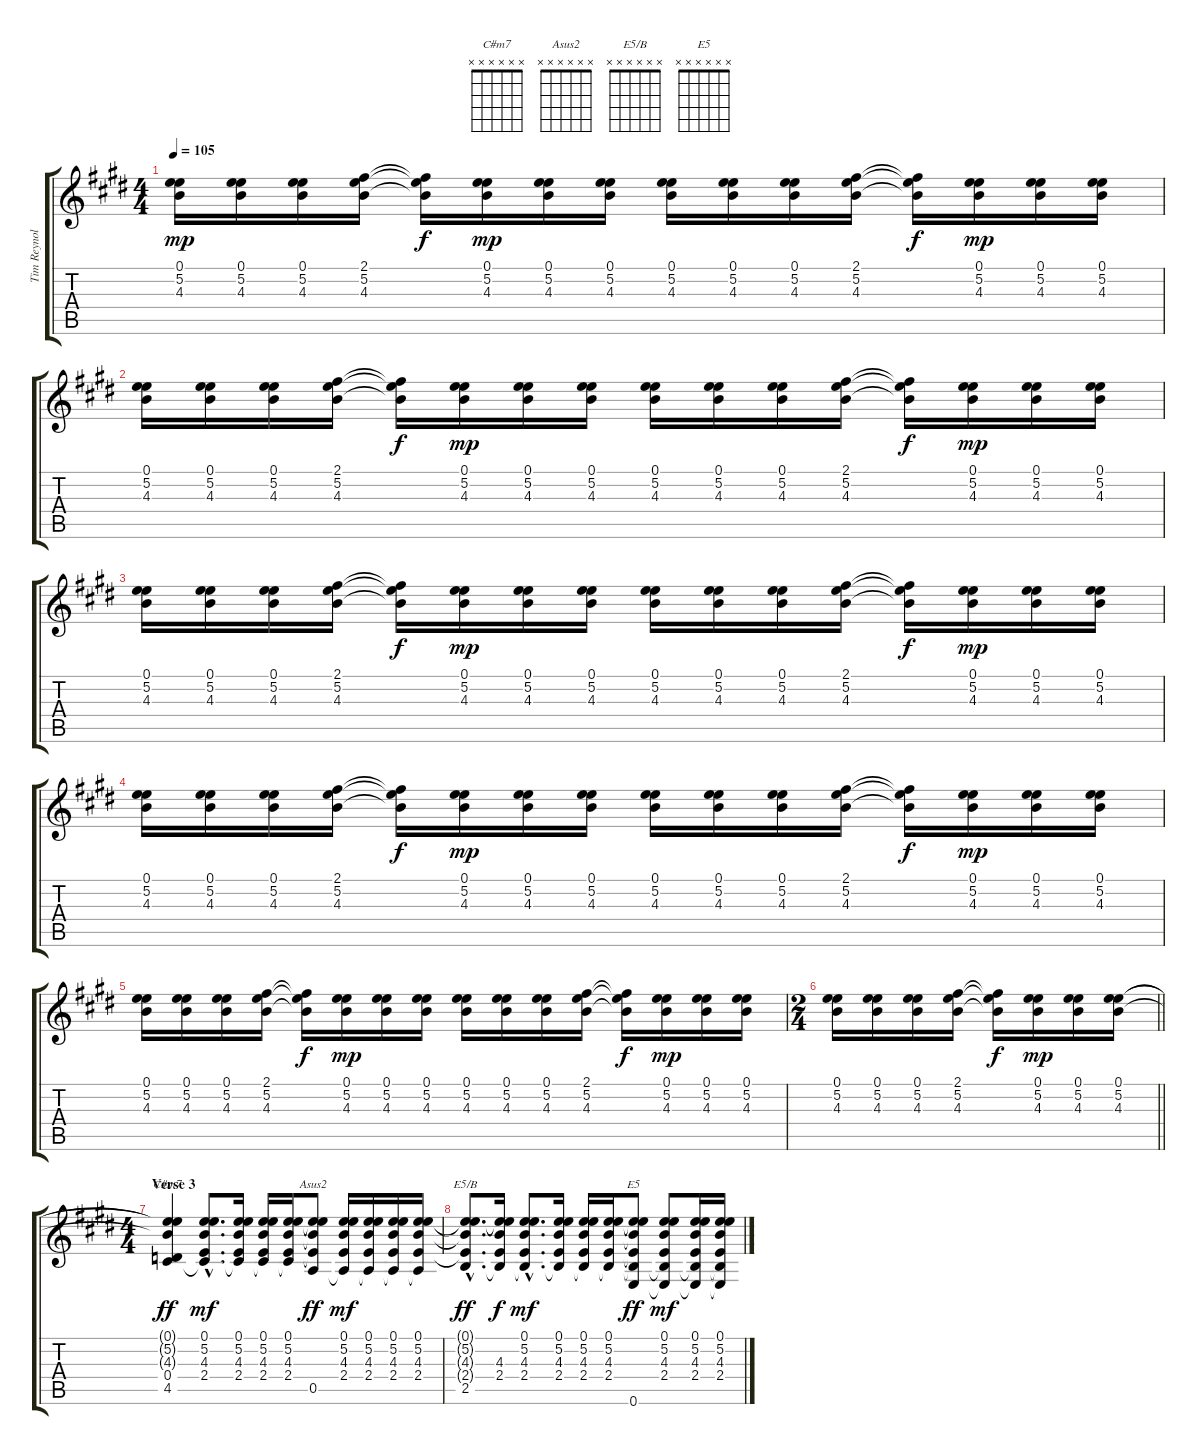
\track ("Tim Reynolds" "Tim Reynol") {instrument acousticguitarsteel}
\staff {score tabs}
\tuning (E4 B3 G3 D3 A2 E2) {hide}
\chord ("C#m7" x x x x x x)
\chord ("Asus2" x x x x x x)
\chord ("E5/B" x x x x x x)
\chord ("E5" x x x x x x)
\ts (4 4)
\tempo 105
\clef g2
\ks c#minor
(0.1 5.2 4.3).16{dy mp} (0.1 5.2 4.3).16 (0.1 5.2 4.3).16 (2.1 5.2 4.3).16 (2.1{t} 5.2{t} 4.3{t}).16{dy f} (0.1 5.2 4.3).16{dy mp} (0.1 5.2 4.3).16 (0.1 5.2 4.3).16 (0.1 5.2 4.3).16 (0.1 5.2 4.3).16 (0.1 5.2 4.3).16 (2.1 5.2 4.3).16 (2.1{t} 5.2{t} 4.3{t}).16{dy f} (0.1 5.2 4.3).16{dy mp} (0.1 5.2 4.3).16 (0.1 5.2 4.3).16 |
(0.1 5.2 4.3).16 (0.1 5.2 4.3).16 (0.1 5.2 4.3).16 (2.1 5.2 4.3).16 (2.1{t} 5.2{t} 4.3{t}).16{dy f} (0.1 5.2 4.3).16{dy mp} (0.1 5.2 4.3).16 (0.1 5.2 4.3).16 (0.1 5.2 4.3).16 (0.1 5.2 4.3).16 (0.1 5.2 4.3).16 (2.1 5.2 4.3).16 (2.1{t} 5.2{t} 4.3{t}).16{dy f} (0.1 5.2 4.3).16{dy mp} (0.1 5.2 4.3).16 (0.1 5.2 4.3).16 |
(0.1 5.2 4.3).16 (0.1 5.2 4.3).16 (0.1 5.2 4.3).16 (2.1 5.2 4.3).16 (2.1{t} 5.2{t} 4.3{t}).16{dy f} (0.1 5.2 4.3).16{dy mp} (0.1 5.2 4.3).16 (0.1 5.2 4.3).16 (0.1 5.2 4.3).16 (0.1 5.2 4.3).16 (0.1 5.2 4.3).16 (2.1 5.2 4.3).16 (2.1{t} 5.2{t} 4.3{t}).16{dy f} (0.1 5.2 4.3).16{dy mp} (0.1 5.2 4.3).16 (0.1 5.2 4.3).16 |
(0.1 5.2 4.3).16 (0.1 5.2 4.3).16 (0.1 5.2 4.3).16 (2.1 5.2 4.3).16 (2.1{t} 5.2{t} 4.3{t}).16{dy f} (0.1 5.2 4.3).16{dy mp} (0.1 5.2 4.3).16 (0.1 5.2 4.3).16 (0.1 5.2 4.3).16 (0.1 5.2 4.3).16 (0.1 5.2 4.3).16 (2.1 5.2 4.3).16 (2.1{t} 5.2{t} 4.3{t}).16{dy f} (0.1 5.2 4.3).16{dy mp} (0.1 5.2 4.3).16 (0.1 5.2 4.3).16 |
(0.1 5.2 4.3).16 (0.1 5.2 4.3).16 (0.1 5.2 4.3).16 (2.1 5.2 4.3).16 (2.1{t} 5.2{t} 4.3{t}).16{dy f} (0.1 5.2 4.3).16{dy mp} (0.1 5.2 4.3).16 (0.1 5.2 4.3).16 (0.1 5.2 4.3).16 (0.1 5.2 4.3).16 (0.1 5.2 4.3).16 (2.1 5.2 4.3).16 (2.1{t} 5.2{t} 4.3{t}).16{dy f} (0.1 5.2 4.3).16{dy mp} (0.1 5.2 4.3).16 (0.1 5.2 4.3).16 |
\ts (2 4)
\barLineRight lightlight
(0.1 5.2 4.3).16 (0.1 5.2 4.3).16 (0.1 5.2 4.3).16 (2.1 5.2 4.3).16 (2.1{t} 5.2{t} 4.3{t}).16{dy f} (0.1 5.2 4.3).16{dy mp} (0.1 5.2 4.3).16 (0.1 5.2 4.3).16 |
\ts (4 4)
\section ("" "Verse 3")
(0.1{t} 5.2{t} 4.3{t} 0.4 4.5).4{ch "C#m7" dy ff} (0.1{hac} 5.2{hac} 4.3{hac} 2.4{hac} 4.5{hac t}).8{d dy mf} (0.1 5.2 4.3 2.4 4.5{t}).16 (0.1 5.2 4.3 2.4 4.5{t}).16 (0.1 5.2 4.3 2.4 4.5{t}).16 (0.1{t} 5.2{t} 4.3{t} 2.4{t} 0.5).8{ch "Asus2" dy ff} (0.1 5.2 4.3 2.4 0.5{t}).16{dy mf} (0.1 5.2 4.3 2.4 0.5{t}).16 (0.1 5.2 4.3 2.4 0.5{t}).16 (0.1 5.2 4.3 2.4 0.5{t}).16 |
(0.1{hac t} 5.2{hac t} 4.3{hac t} 2.4{hac t} 2.5{hac}).8{d ch "E5/B" dy ff} (0.1{t} 5.2{t} 4.3 2.4 2.5{t}).16{dy f} (0.1{hac} 5.2{hac} 4.3{hac} 2.4{hac} 2.5{hac t}).8{d dy mf} (0.1 5.2 4.3 2.4 2.5{t}).16 (0.1 5.2 4.3 2.4 2.5{t}).16 (0.1 5.2 4.3 2.4 2.5{t}).16 (0.1{t} 5.2{t} 4.3{t} 2.4{t} 2.5{t} 0.6).8{ch "E5" dy ff} (0.1 5.2 4.3 2.4 2.5{t} 0.6{t}).8{dy mf} (0.1 5.2 4.3 2.4 2.5{t} 0.6{t}).16 (0.1 5.2 4.3 2.4 2.5{t} 0.6{t}).16
